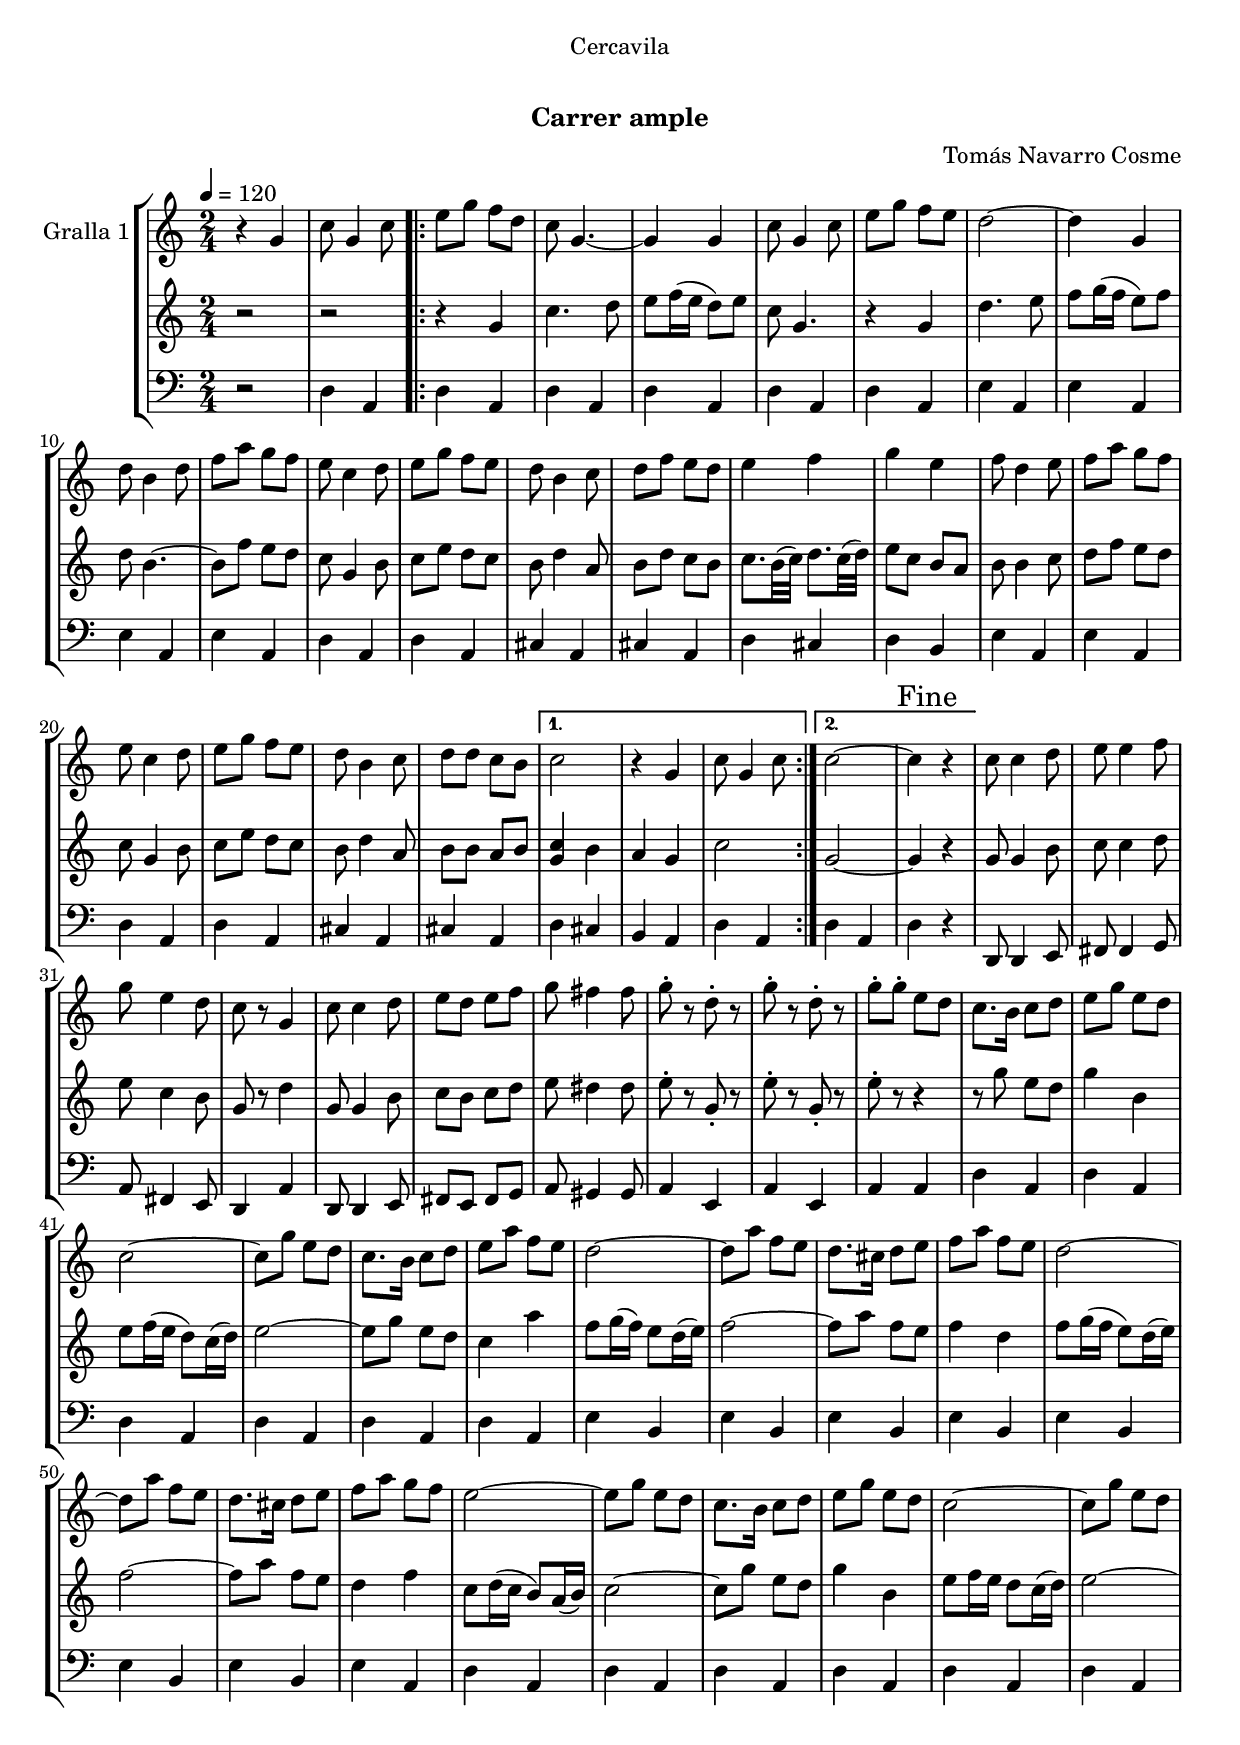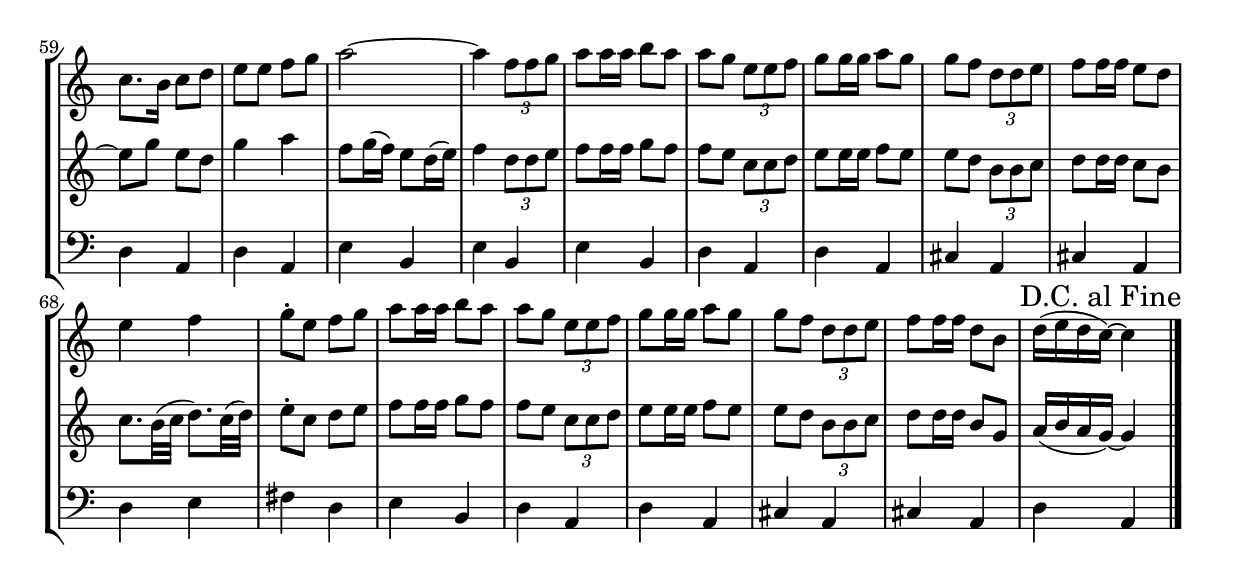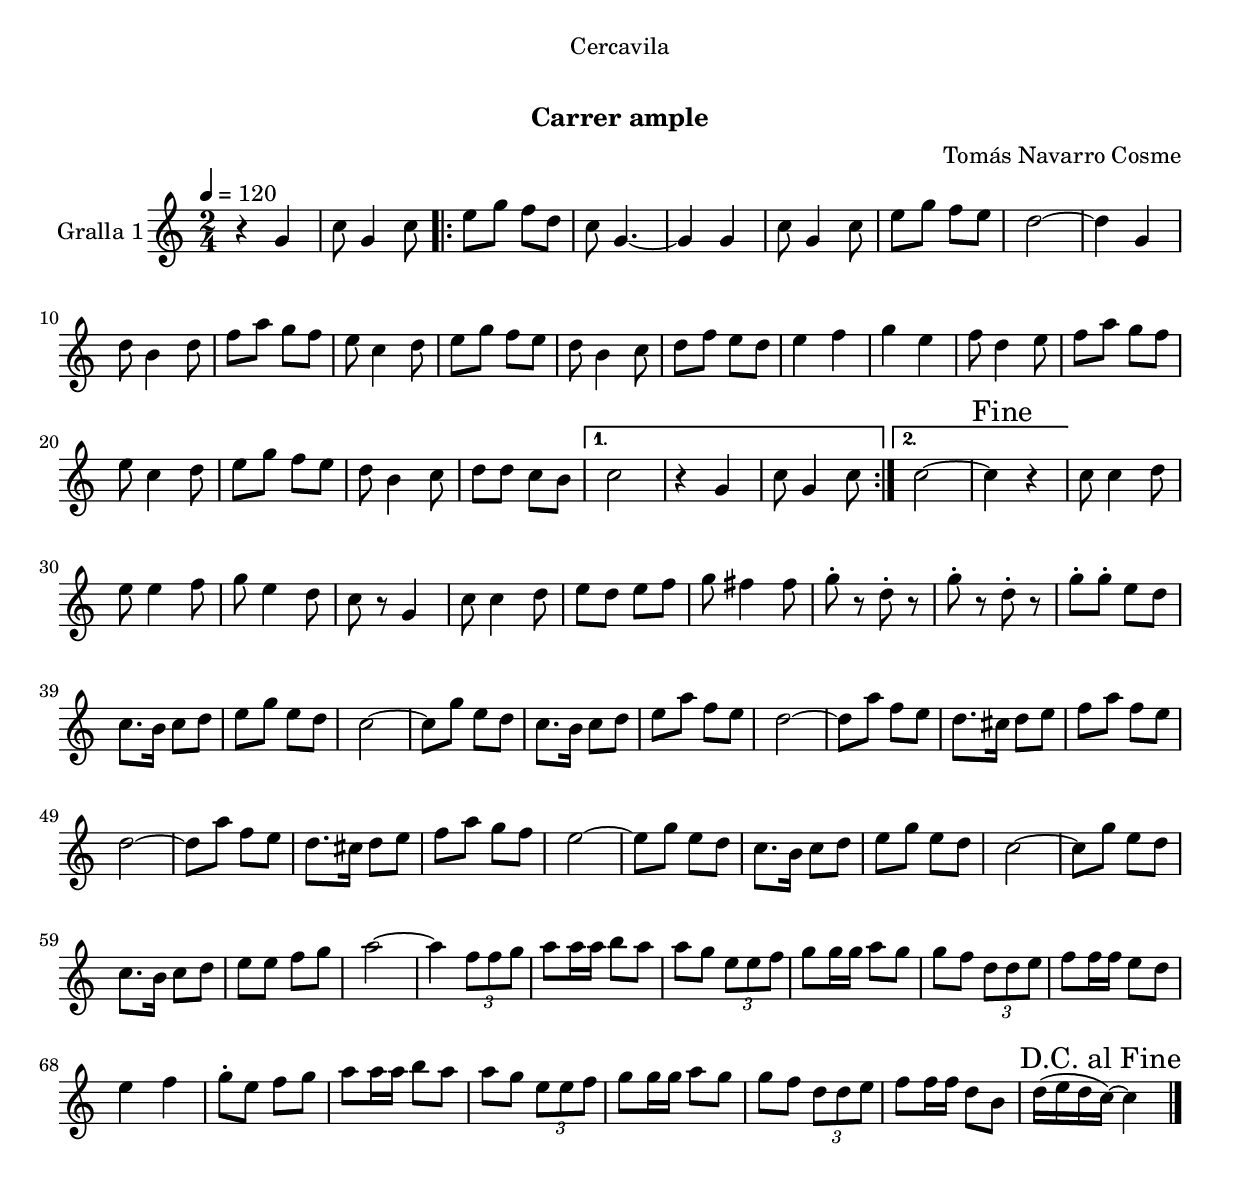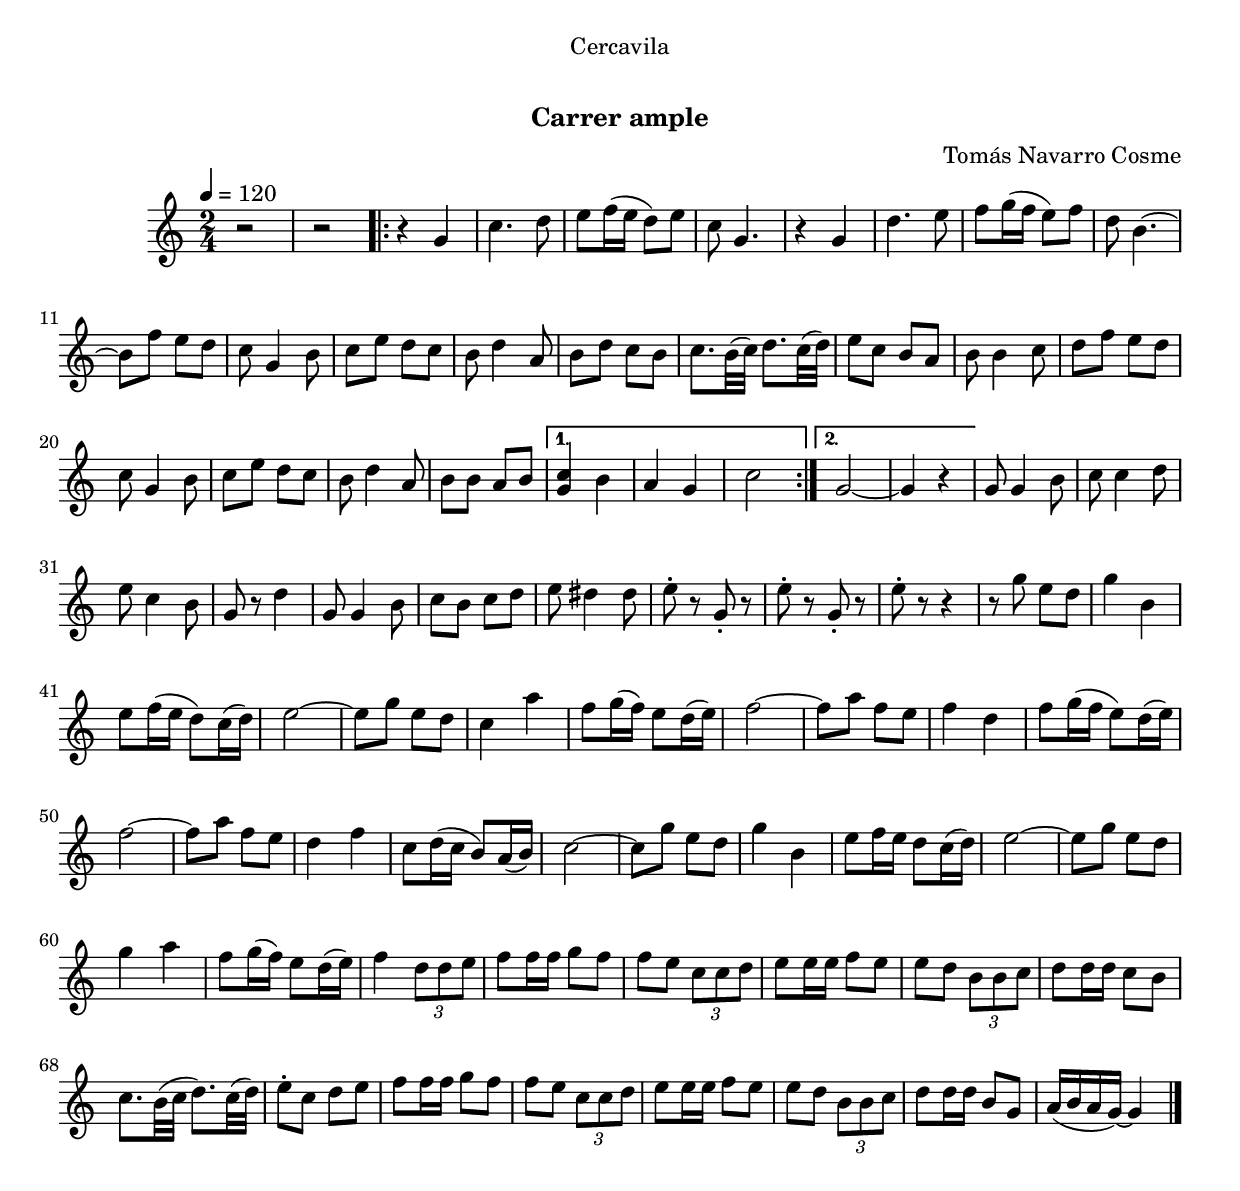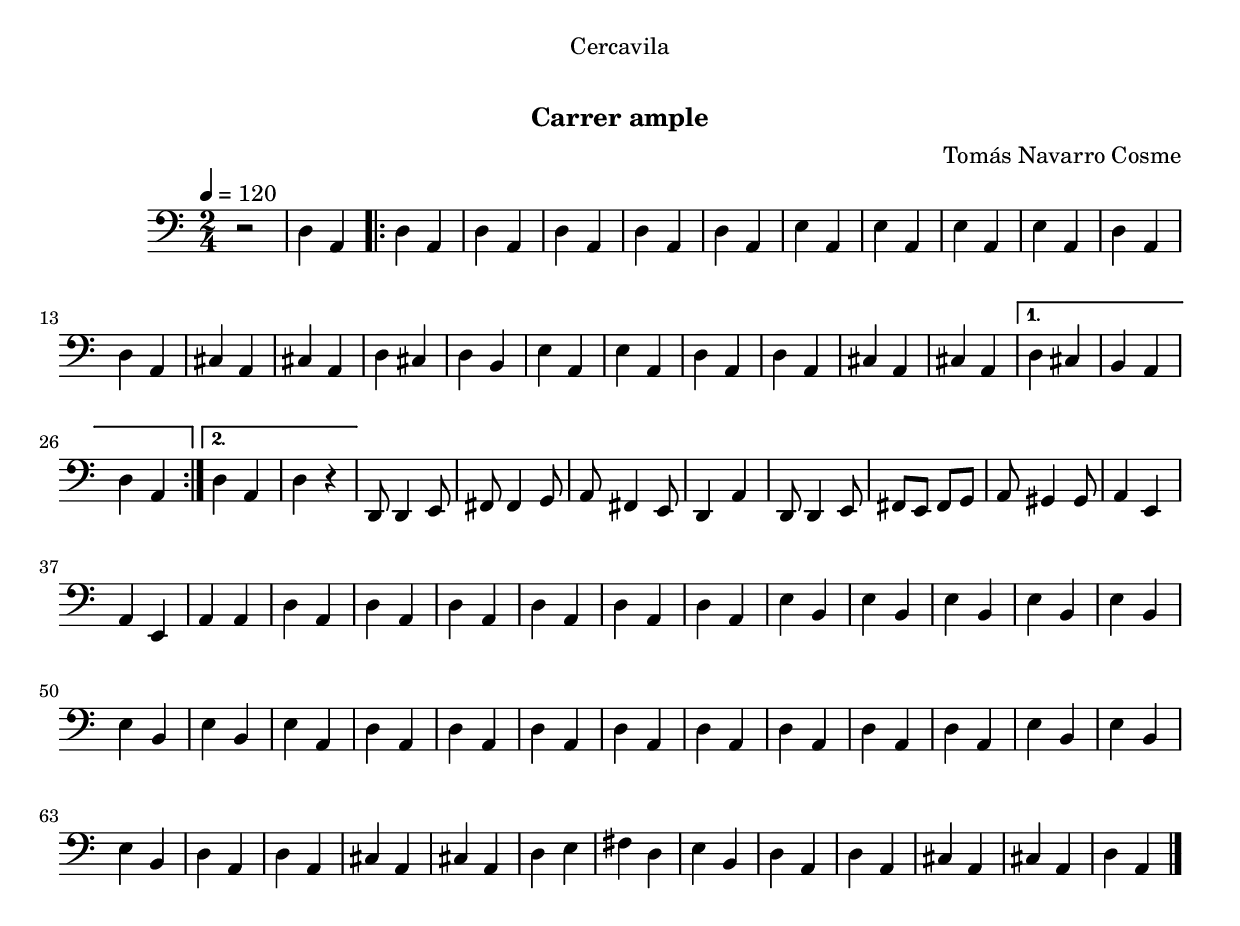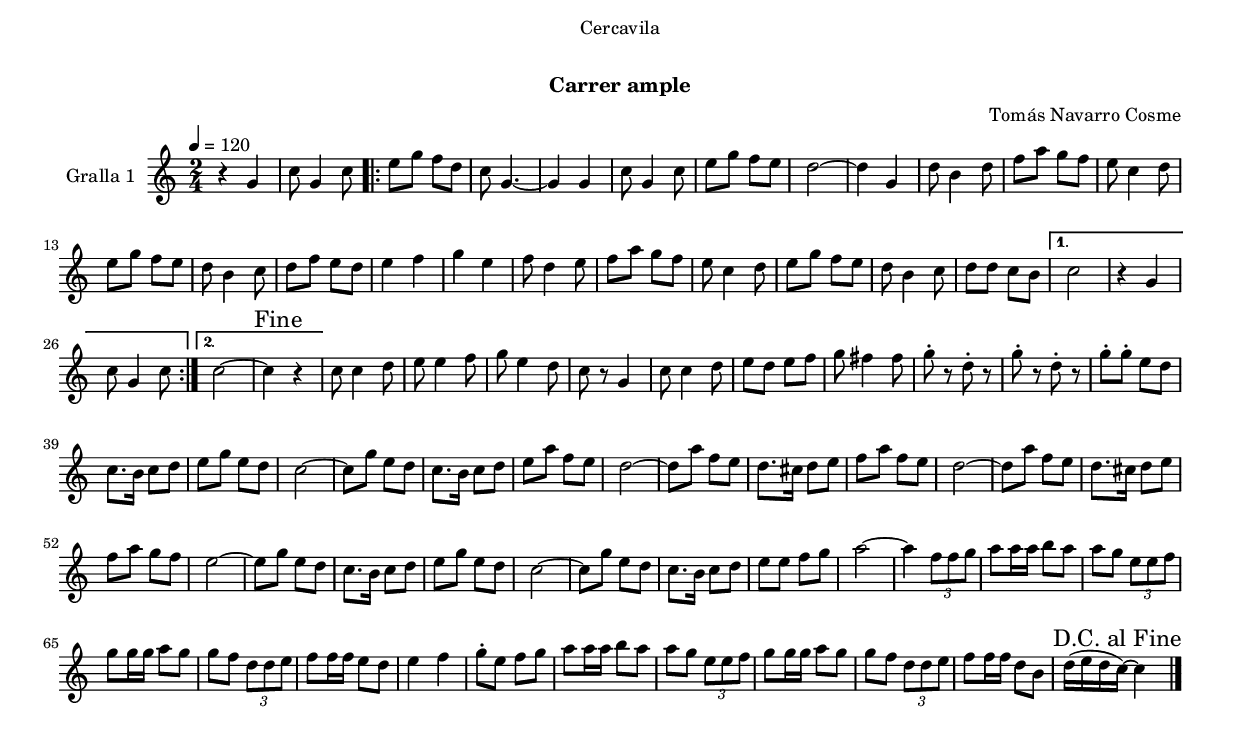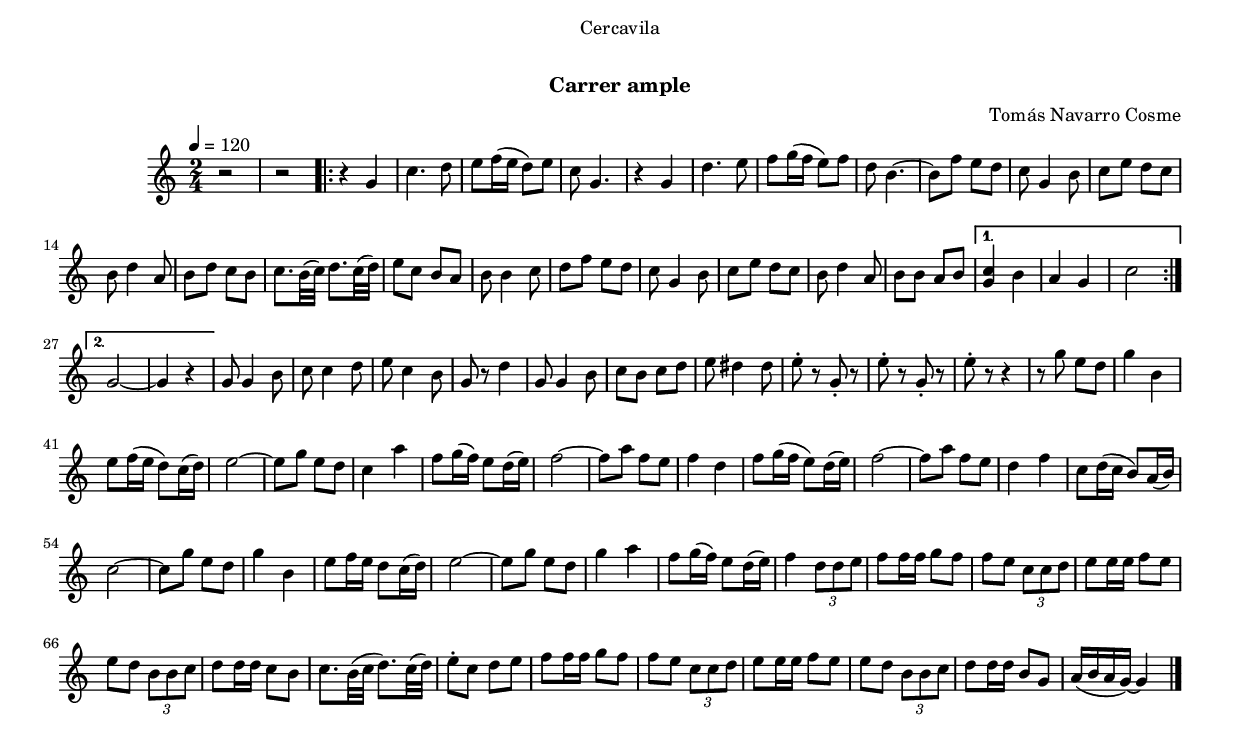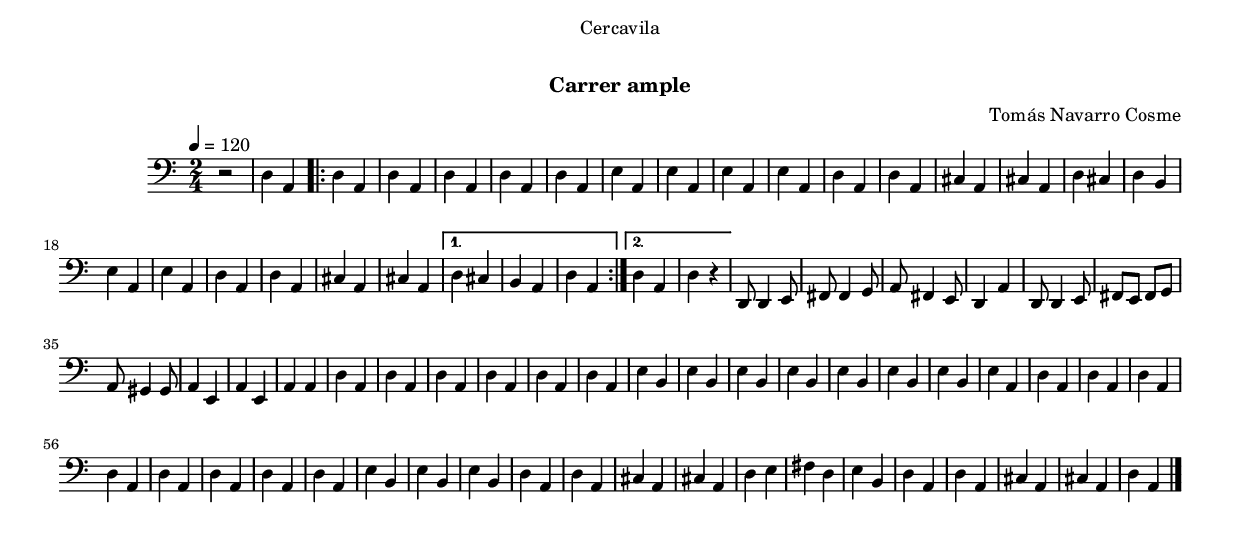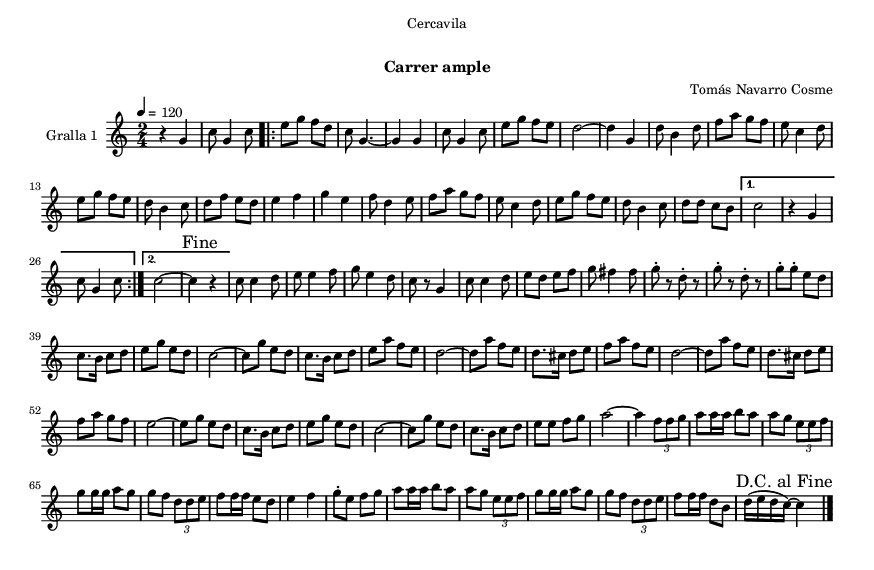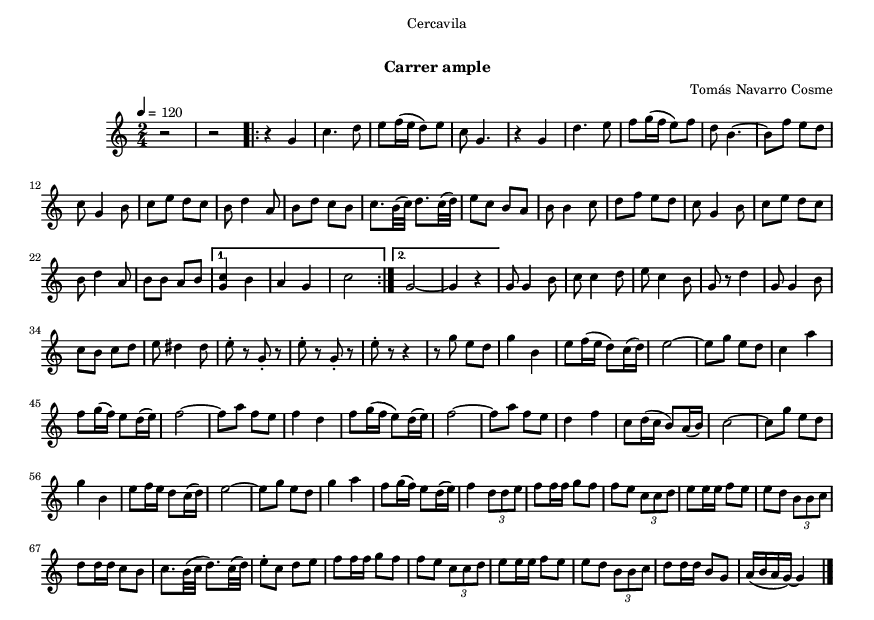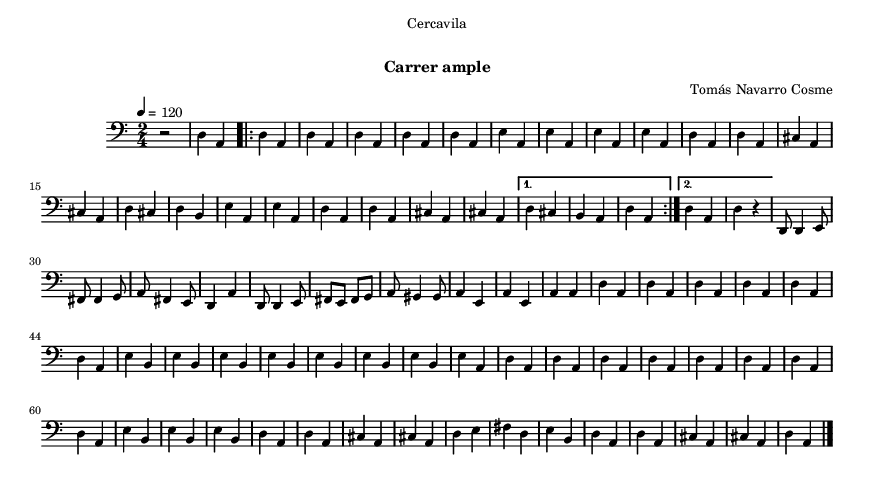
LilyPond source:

\version "2.16.0"

\header {
  dedication="Cercavila"
  title="  "
  subtitle="Carrer ample"
  subsubtitle=""
  poet=""
  meter=""
  piece=""
  composer="Tomás Navarro Cosme"
  arranger=""
  opus=""
  instrument=""
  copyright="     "
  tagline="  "
}

liniaroAa =
\relative g'
{
  \tempo 4=120
  \clef treble
  \key c \major
  \time 2/4
  r4 g  |
  c8 g4 c8  |
  \repeat volta 2 { e8 g f d  |
  c8 g4. ~  |
  %05
  g4 g  |
  c8 g4 c8  |
  e8 g f e  |
  d2 ~  |
  d4 g,  |
  %10
  d'8 b4 d8  |
  f8 a g f  |
  e8 c4 d8  |
  e8 g f e  |
  d8 b4 c8  |
  %15
  d8 f e d  |
  e4 f  |
  g4 e  |
  f8 d4 e8  |
  f8 a g f  |
  %20
  e8 c4 d8  |
  e8 g f e  |
  d8 b4 c8  |
  d8 d c b }
  \alternative { { c2  |
  %25
  r4 g  |
  c8 g4 c8 }
  { c2 ~  |
  \mark "Fine" c4 r } }
  c8 c4 d8  |
  %30
  e8 e4 f8  |
  g8 e4 d8  |
  c8 r g4  |
  c8 c4 d8  |
  e8 d e f  |
  %35
  g8 fis4 fis8  |
  g8-. r d-. r  |
  g8-. r d-. r  |
  g8-. g-. e d  |
  c8. b16 c8 d  |
  %40
  e8 g e d  |
  c2 ~  |
  c8 g' e d  |
  c8. b16 c8 d  |
  e8 a f e  |
  %45
  d2 ~  |
  d8 a' f e  |
  d8. cis16 d8 e  |
  f8 a f e  |
  d2 ~  |
  %50
  d8 a' f e  |
  d8. cis16 d8 e  |
  f8 a g f  |
  e2 ~  |
  e8 g e d  |
  %55
  c8. b16 c8 d  |
  e8 g e d  |
  c2 ~  |
  c8 g' e d  |
  c8. b16 c8 d  |
  %60
  e8 e f g  |
  a2 ~  |
  a4 \times 2/3 { f8 f g }  |
  a8 a16 a b8 a  |
  a8 g \times 2/3 { e e f }  |
  %65
  g8 g16 g a8 g  |
  g8 f \times 2/3 { d d e }  |
  f8 f16 f e8 d  |
  e4 f  |
  g8-. e f g  |
  %70
  a8 a16 a b8 a  |
  a8 g \times 2/3 { e e f }  |
  g8 g16 g a8 g  |
  g8 f \times 2/3 { d d e }  |
  f8 f16 f d8 b  |
  %75
  \mark "D.C. al Fine" d16 ( e d c ~ ) c4  \bar "|."
}

liniaroAb =
\relative g'
{
  \tempo 4=120
  \clef treble
  \key c \major
  \time 2/4
  r2  |
  r2  |
  \repeat volta 2 { r4 g  |
  c4. d8  |
  %05
  e8 f16 ( e d8 ) e  |
  c8 g4.  |
  r4 g  |
  d'4. e8  |
  f8 g16 ( f e8 ) f  |
  %10
  d8 b4. ~  |
  b8 f' e d  |
  c8 g4 b8  |
  c8 e d c  |
  b8 d4 a8  |
  %15
  b8 d c b  |
  c8. b32 ( c ) d8. c32 ( d )  |
  e8 c b a  |
  b8 b4 c8  |
  d8 f e d  |
  %20
  c8 g4 b8  |
  c8 e d c  |
  b8 d4 a8  |
  b8 b a b }
  \alternative { { <g c>4 b  |
  %25
  a4 g  |
  c2 }
  { g2 ~  |
  g4 r } }
  g8 g4 b8  |
  %30
  c8 c4 d8  |
  e8 c4 b8  |
  g8 r d'4  |
  g,8 g4 b8  |
  c8 b c d  |
  %35
  e8 dis4 dis8  |
  e8-. r g,-. r  |
  e'8-. r g,-. r  |
  e'8-. r r4  |
  r8 g e d  |
  %40
  g4 b,  |
  e8 f16 ( e d8 ) c16 ( d )  |
  e2 ~  |
  e8 g e d  |
  c4 a'  |
  %45
  f8 g16 ( f ) e8 d16 ( e )  |
  f2 ~  |
  f8 a f e  |
  f4 d  |
  f8 g16 ( f e8 ) d16 ( e )  |
  %50
  f2 ~  |
  f8 a f e  |
  d4 f  |
  c8 d16 ( c b8 ) a16 ( b )  |
  c2 ~  |
  %55
  c8 g' e d  |
  g4 b,  |
  e8 f16 e d8 c16 ( d ) |
  e2 ~  |
  e8 g e d  |
  %60
  g4 a  |
  f8 g16 ( f ) e8 d16 ( e )  |
  f4 \times 2/3 { d8 d e }  |
  f8 f16 f g8 f  |
  f8 e \times 2/3 { c c d }  |
  %65
  e8 e16 e f8 e  |
  e8 d \times 2/3 { b b c }  |
  d8 d16 d c8 b  |
  c8. b32 ( c d8. ) c32 ( d )  |
  e8-. c d e  |
  %70
  f8 f16 f g8 f  |
  f8 e \times 2/3 { c c d }  |
  e8 e16 e f8 e  |
  e8 d \times 2/3 { b b c }  |
  d8 d16 d b8 g  |
  %75
  a16 ( b a g ~ ) g4  \bar "|."
}

liniaroAc =
\relative d
{
  \tempo 4=120
  \clef bass
  \key c \major
  \time 2/4
  r2  |
  d4 a  |
  \repeat volta 2 { d4 a  |
  d4 a  |
  %05
  d4 a  |
  d4 a  |
  d4 a  |
  e'4 a,  |
  e'4 a,  |
  %10
  e'4 a,  |
  e'4 a,  |
  d4 a  |
  d4 a  |
  cis4 a  |
  %15
  cis4 a  |
  d4 cis  |
  d4 b  |
  e4 a,  |
  e'4 a,  |
  %20
  d4 a  |
  d4 a  |
  cis4 a  |
  cis4 a }
  \alternative { { d4 cis  |
  %25
  b4 a  |
  d4 a }
  { d4 a  |
  d4 r } }
  d,8 d4 e8  |
  %30
  fis8 fis4 g8  |
  a8 fis4 e8  |
  d4 a'  |
  d,8 d4 e8  |
  fis8 e fis g  |
  %35
  a8 gis4 gis8  |
  a4 e  |
  a4 e  |
  a4 a  |
  d4 a  |
  %40
  d4 a  |
  d4 a  |
  d4 a  |
  d4 a  |
  d4 a  |
  %45
  e'4 b  |
  e4 b  |
  e4 b  |
  e4 b  |
  e4 b  |
  %50
  e4 b  |
  e4 b  |
  e4 a,  |
  d4 a  |
  d4 a  |
  %55
  d4 a  |
  d4 a  |
  d4 a  |
  d4 a  |
  d4 a  |
  %60
  d4 a  |
  e'4 b  |
  e4 b  |
  e4 b  |
  d4 a  |
  %65
  d4 a  |
  cis4 a  |
  cis4 a  |
  d4 e  |
  fis4 d  |
  %70
  e4 b  |
  d4 a  |
  d4 a  |
  cis4 a  |
  cis4 a  |
  %75
  d4 a  \bar "|."
}

\book {

\paper {
  print-page-number = false
  #(set-paper-size "a4")
  #(layout-set-staff-size 20)
}

\bookpart {
  \score {
    \new StaffGroup {
      \override Score.RehearsalMark #'self-alignment-X = #LEFT
      <<
        \new Staff \with {instrumentName = #"Gralla 1" } \liniaroAa
        \new Staff \with {instrumentName = #"" } \liniaroAb
        \new Staff \with {instrumentName = #"" } \liniaroAc
      >>
    }
    \layout {}
  }\score { \unfoldRepeats
    \new StaffGroup {
      \override Score.RehearsalMark #'self-alignment-X = #LEFT
      <<
        \new Staff \with {instrumentName = #"Gralla 1" } \liniaroAa
        \new Staff \with {instrumentName = #"" } \liniaroAb
        \new Staff \with {instrumentName = #"" } \liniaroAc
      >>
    }
    \midi {}
  }
}

\bookpart {
  \header {}
  \score {
    \new StaffGroup {
      \override Score.RehearsalMark #'self-alignment-X = #LEFT
      <<
        \new Staff \with {instrumentName = #"Gralla 1" } \liniaroAa
      >>
    }
    \layout {}
  }\score { \unfoldRepeats
    \new StaffGroup {
      \override Score.RehearsalMark #'self-alignment-X = #LEFT
      <<
        \new Staff \with {instrumentName = #"Gralla 1" } \liniaroAa
      >>
    }
    \midi {}
  }
}

\bookpart {
  \header {}
  \score {
    \new StaffGroup {
      \override Score.RehearsalMark #'self-alignment-X = #LEFT
      <<
        \new Staff \with {instrumentName = #"" } \liniaroAb
      >>
    }
    \layout {}
  }\score { \unfoldRepeats
    \new StaffGroup {
      \override Score.RehearsalMark #'self-alignment-X = #LEFT
      <<
        \new Staff \with {instrumentName = #"" } \liniaroAb
      >>
    }
    \midi {}
  }
}

\bookpart {
  \header {}
  \score {
    \new StaffGroup {
      \override Score.RehearsalMark #'self-alignment-X = #LEFT
      <<
        \new Staff \with {instrumentName = #"" } \liniaroAc
      >>
    }
    \layout {}
  }\score { \unfoldRepeats
    \new StaffGroup {
      \override Score.RehearsalMark #'self-alignment-X = #LEFT
      <<
        \new Staff \with {instrumentName = #"" } \liniaroAc
      >>
    }
    \midi {}
  }
}

}

\book {

\paper {
  print-page-number = false
  #(set-paper-size "a5landscape")
  #(layout-set-staff-size 16)
}

\bookpart {
  \header {}
  \score {
    \new StaffGroup {
      \override Score.RehearsalMark #'self-alignment-X = #LEFT
      <<
        \new Staff \with {instrumentName = #"Gralla 1" } \liniaroAa
      >>
    }
    \layout {}
  }
}

\bookpart {
  \header {}
  \score {
    \new StaffGroup {
      \override Score.RehearsalMark #'self-alignment-X = #LEFT
      <<
        \new Staff \with {instrumentName = #"" } \liniaroAb
      >>
    }
    \layout {}
  }
}

\bookpart {
  \header {}
  \score {
    \new StaffGroup {
      \override Score.RehearsalMark #'self-alignment-X = #LEFT
      <<
        \new Staff \with {instrumentName = #"" } \liniaroAc
      >>
    }
    \layout {}
  }
}

}

\book {

\paper {
  print-page-number = false
  #(set-paper-size "a6landscape")
  #(layout-set-staff-size 12)
}

\bookpart {
  \header {}
  \score {
    \new StaffGroup {
      \override Score.RehearsalMark #'self-alignment-X = #LEFT
      <<
        \new Staff \with {instrumentName = #"Gralla 1" } \liniaroAa
      >>
    }
    \layout {}
  }
}

\bookpart {
  \header {}
  \score {
    \new StaffGroup {
      \override Score.RehearsalMark #'self-alignment-X = #LEFT
      <<
        \new Staff \with {instrumentName = #"" } \liniaroAb
      >>
    }
    \layout {}
  }
}

\bookpart {
  \header {}
  \score {
    \new StaffGroup {
      \override Score.RehearsalMark #'self-alignment-X = #LEFT
      <<
        \new Staff \with {instrumentName = #"" } \liniaroAc
      >>
    }
    \layout {}
  }
}

}

